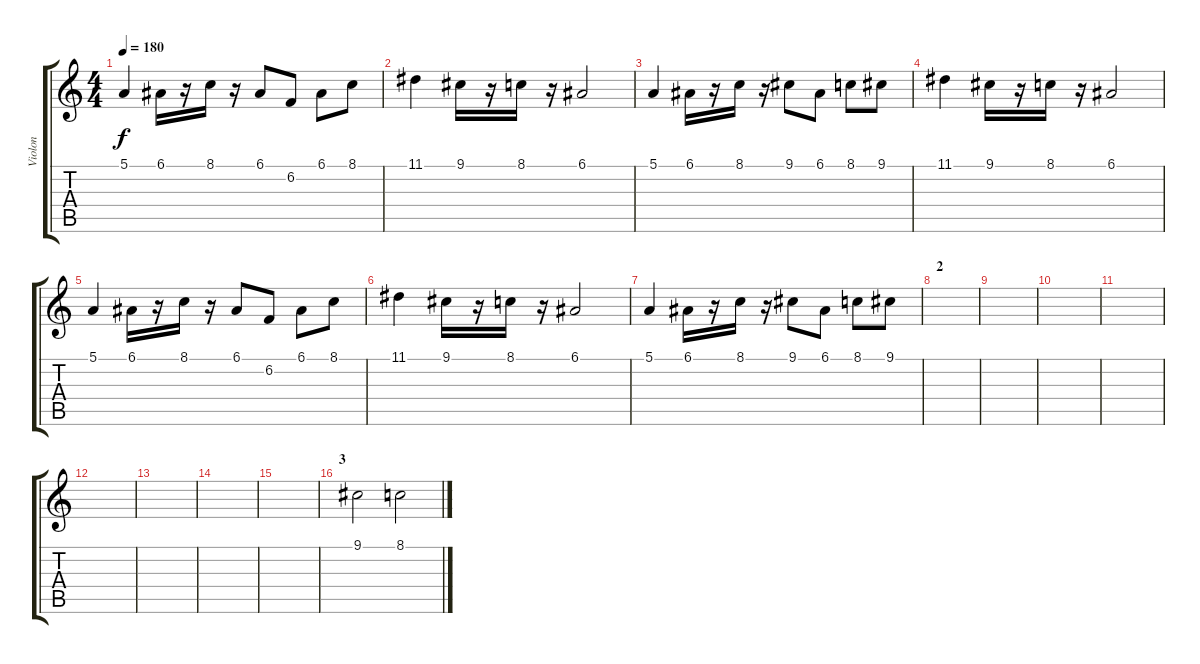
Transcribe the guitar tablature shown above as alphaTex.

\track ("Violon" "Violon") {instrument violin}
\staff {score tabs}
\tuning (E4 B3 G3 D3 A2 E2) {hide}
\ts (4 4)
\tempo 180
\clef g2
\ks c
5.1.4{dy f} 6.1.16 r.16 8.1.16 r.16 6.1.8 6.2.8 6.1.8 8.1.8 |
11.1.4 9.1.16 r.16 8.1.16 r.16 6.1.2 |
5.1.4 6.1.16 r.16 8.1.16 r.16 9.1.8 6.1.8 8.1.8 9.1.8 |
11.1.4 9.1.16 r.16 8.1.16 r.16 6.1.2 |
5.1.4 6.1.16 r.16 8.1.16 r.16 6.1.8 6.2.8 6.1.8 8.1.8 |
11.1.4 9.1.16 r.16 8.1.16 r.16 6.1.2 |
5.1.4 6.1.16 r.16 8.1.16 r.16 9.1.8 6.1.8 8.1.8 9.1.8 |
\section ("" "2")
|
|
|
|
|
|
|
|
\section ("" "3")
9.1.2 8.1.2
